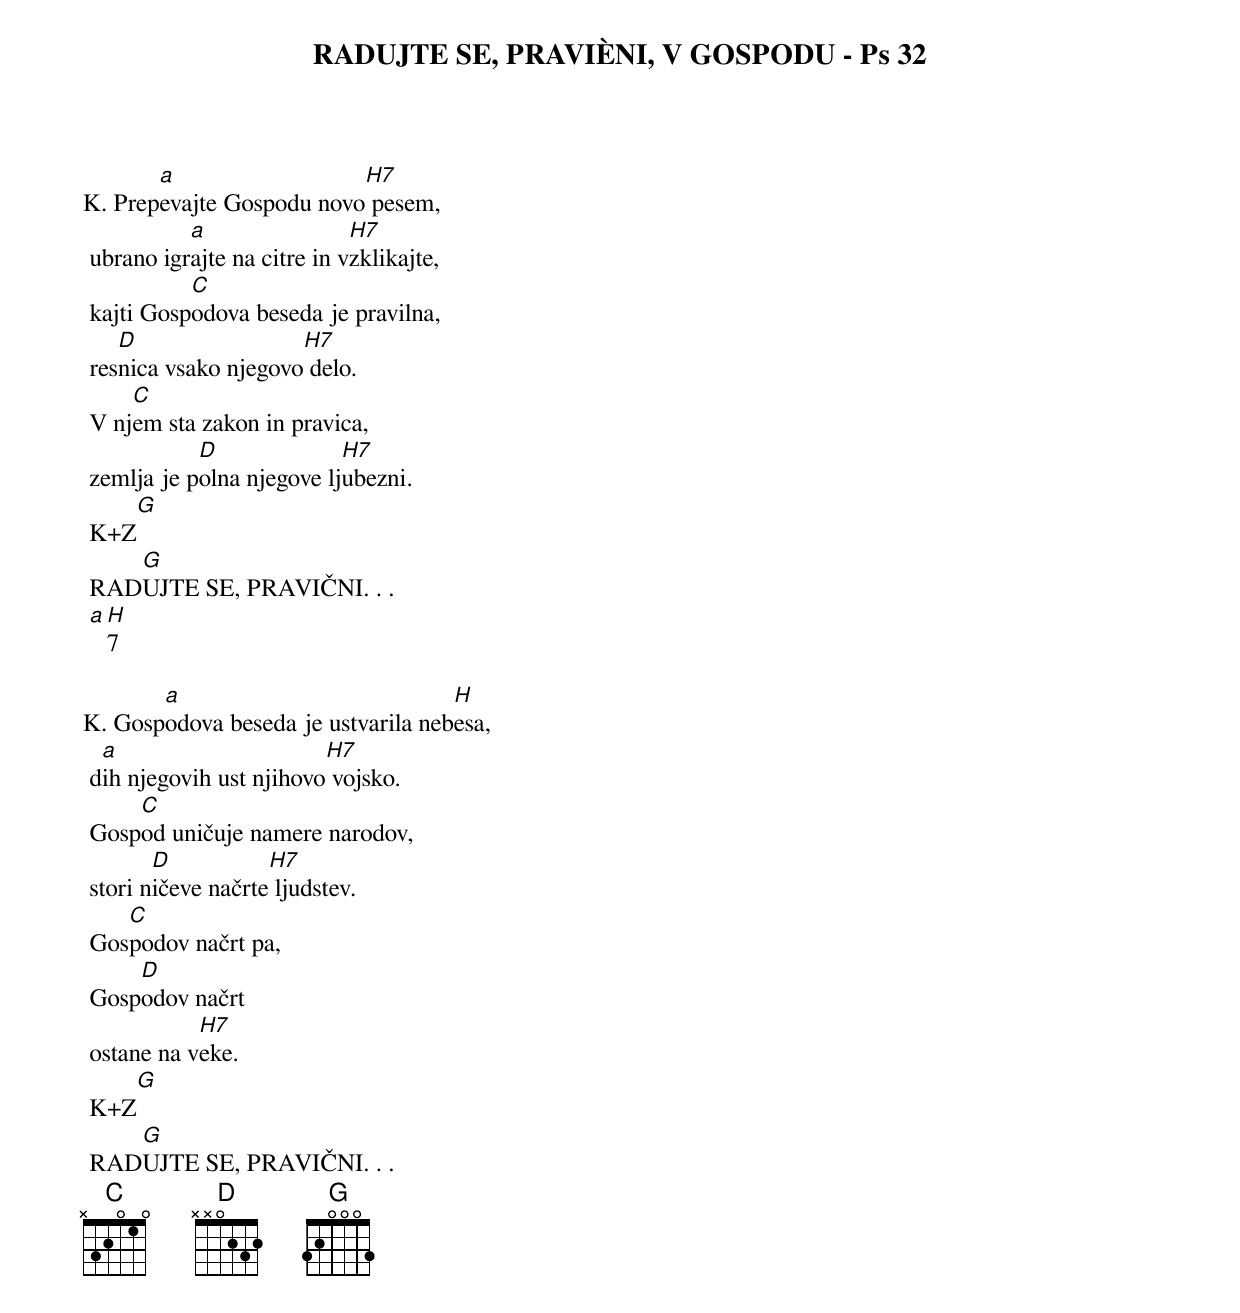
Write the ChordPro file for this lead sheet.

{title: RADUJTE SE, PRAVIÈNI, V GOSPODU - Ps 32}

K.	Prep[a]evajte Gospodu novo[H7] pesem,
	ubrano igr[a]ajte na citre in v[H7]zklikajte,
	kajti Gosp[C]odova beseda je pravilna,
	res[D]nica vsako njegovo[H7] delo.
	V nj[C]em sta zakon in pravica,
	zemlja je p[D]olna njegove lj[H7]ubezni.
	K+Z[G]
	RAD[G]UJTE SE, PRAVIČNI. . .
	[a][H]7

K.	Gosp[a]odova beseda je ustvarila neb[H]esa,
	d[a]ih njegovih ust njihovo[H7] vojsko.
	Gosp[C]od uničuje namere narodov,
	stori n[D]ičeve načrte[H7] ljudstev.
	Gos[C]podov načrt pa,
	Gosp[D]odov načrt
	ostane na v[H7]eke.
	K+Z[G]
	RAD[G]UJTE SE, PRAVIČNI. . .
